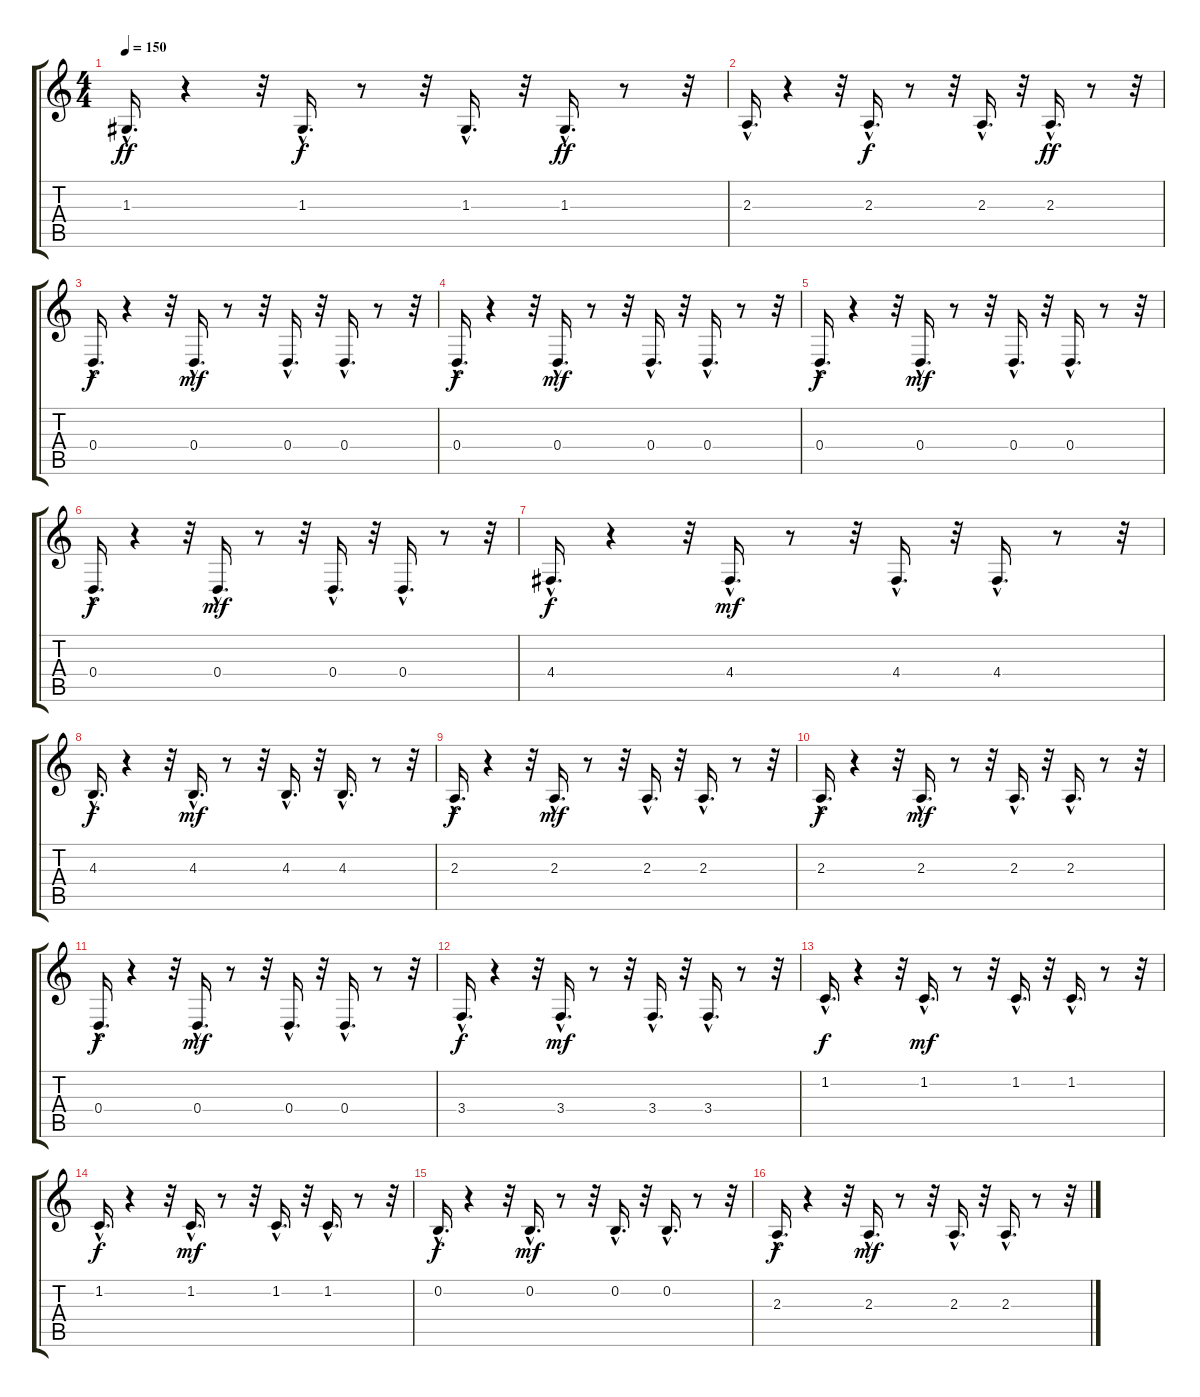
\track "" {instrument timpani}
\staff {score tabs}
\tuning (E4 B3 G3 D3 A2 E2) {hide}
\ts (4 4)
\tempo 150
\clef g2
\ks c
1.3{hac}.16{d dy ff} r.4 r.32 1.3{hac}.16{d dy f} r.8 r.32 1.3{hac}.16{d} r.32 1.3{hac}.16{d dy ff} r.8 r.32 |
2.3{hac}.16{d} r.4 r.32 2.3{hac}.16{d dy f} r.8 r.32 2.3{hac}.16{d} r.32 2.3{hac}.16{d dy ff} r.8 r.32 |
0.4{hac}.16{d dy f} r.4 r.32 0.4{hac}.16{d dy mf} r.8 r.32 0.4{hac}.16{d} r.32 0.4{hac}.16{d} r.8 r.32 |
0.4{hac}.16{d dy f} r.4 r.32 0.4{hac}.16{d dy mf} r.8 r.32 0.4{hac}.16{d} r.32 0.4{hac}.16{d} r.8 r.32 |
0.4{hac}.16{d dy f} r.4 r.32 0.4{hac}.16{d dy mf} r.8 r.32 0.4{hac}.16{d} r.32 0.4{hac}.16{d} r.8 r.32 |
0.4{hac}.16{d dy f} r.4 r.32 0.4{hac}.16{d dy mf} r.8 r.32 0.4{hac}.16{d} r.32 0.4{hac}.16{d} r.8 r.32 |
4.4{hac}.16{d dy f} r.4 r.32 4.4{hac}.16{d dy mf} r.8 r.32 4.4{hac}.16{d} r.32 4.4{hac}.16{d} r.8 r.32 |
4.3{hac}.16{d dy f} r.4 r.32 4.3{hac}.16{d dy mf} r.8 r.32 4.3{hac}.16{d} r.32 4.3{hac}.16{d} r.8 r.32 |
2.3{hac}.16{d dy f} r.4 r.32 2.3{hac}.16{d dy mf} r.8 r.32 2.3{hac}.16{d} r.32 2.3{hac}.16{d} r.8 r.32 |
2.3{hac}.16{d dy f} r.4 r.32 2.3{hac}.16{d dy mf} r.8 r.32 2.3{hac}.16{d} r.32 2.3{hac}.16{d} r.8 r.32 |
0.4{hac}.16{d dy f} r.4 r.32 0.4{hac}.16{d dy mf} r.8 r.32 0.4{hac}.16{d} r.32 0.4{hac}.16{d} r.8 r.32 |
3.4{hac}.16{d dy f} r.4 r.32 3.4{hac}.16{d dy mf} r.8 r.32 3.4{hac}.16{d} r.32 3.4{hac}.16{d} r.8 r.32 |
1.2{hac}.16{d dy f} r.4 r.32 1.2{hac}.16{d dy mf} r.8 r.32 1.2{hac}.16{d} r.32 1.2{hac}.16{d} r.8 r.32 |
1.2{hac}.16{d dy f} r.4 r.32 1.2{hac}.16{d dy mf} r.8 r.32 1.2{hac}.16{d} r.32 1.2{hac}.16{d} r.8 r.32 |
0.2{hac}.16{d dy f} r.4 r.32 0.2{hac}.16{d dy mf} r.8 r.32 0.2{hac}.16{d} r.32 0.2{hac}.16{d} r.8 r.32 |
2.3{hac}.16{d dy f} r.4 r.32 2.3{hac}.16{d dy mf} r.8 r.32 2.3{hac}.16{d} r.32 2.3{hac}.16{d} r.8 r.32
